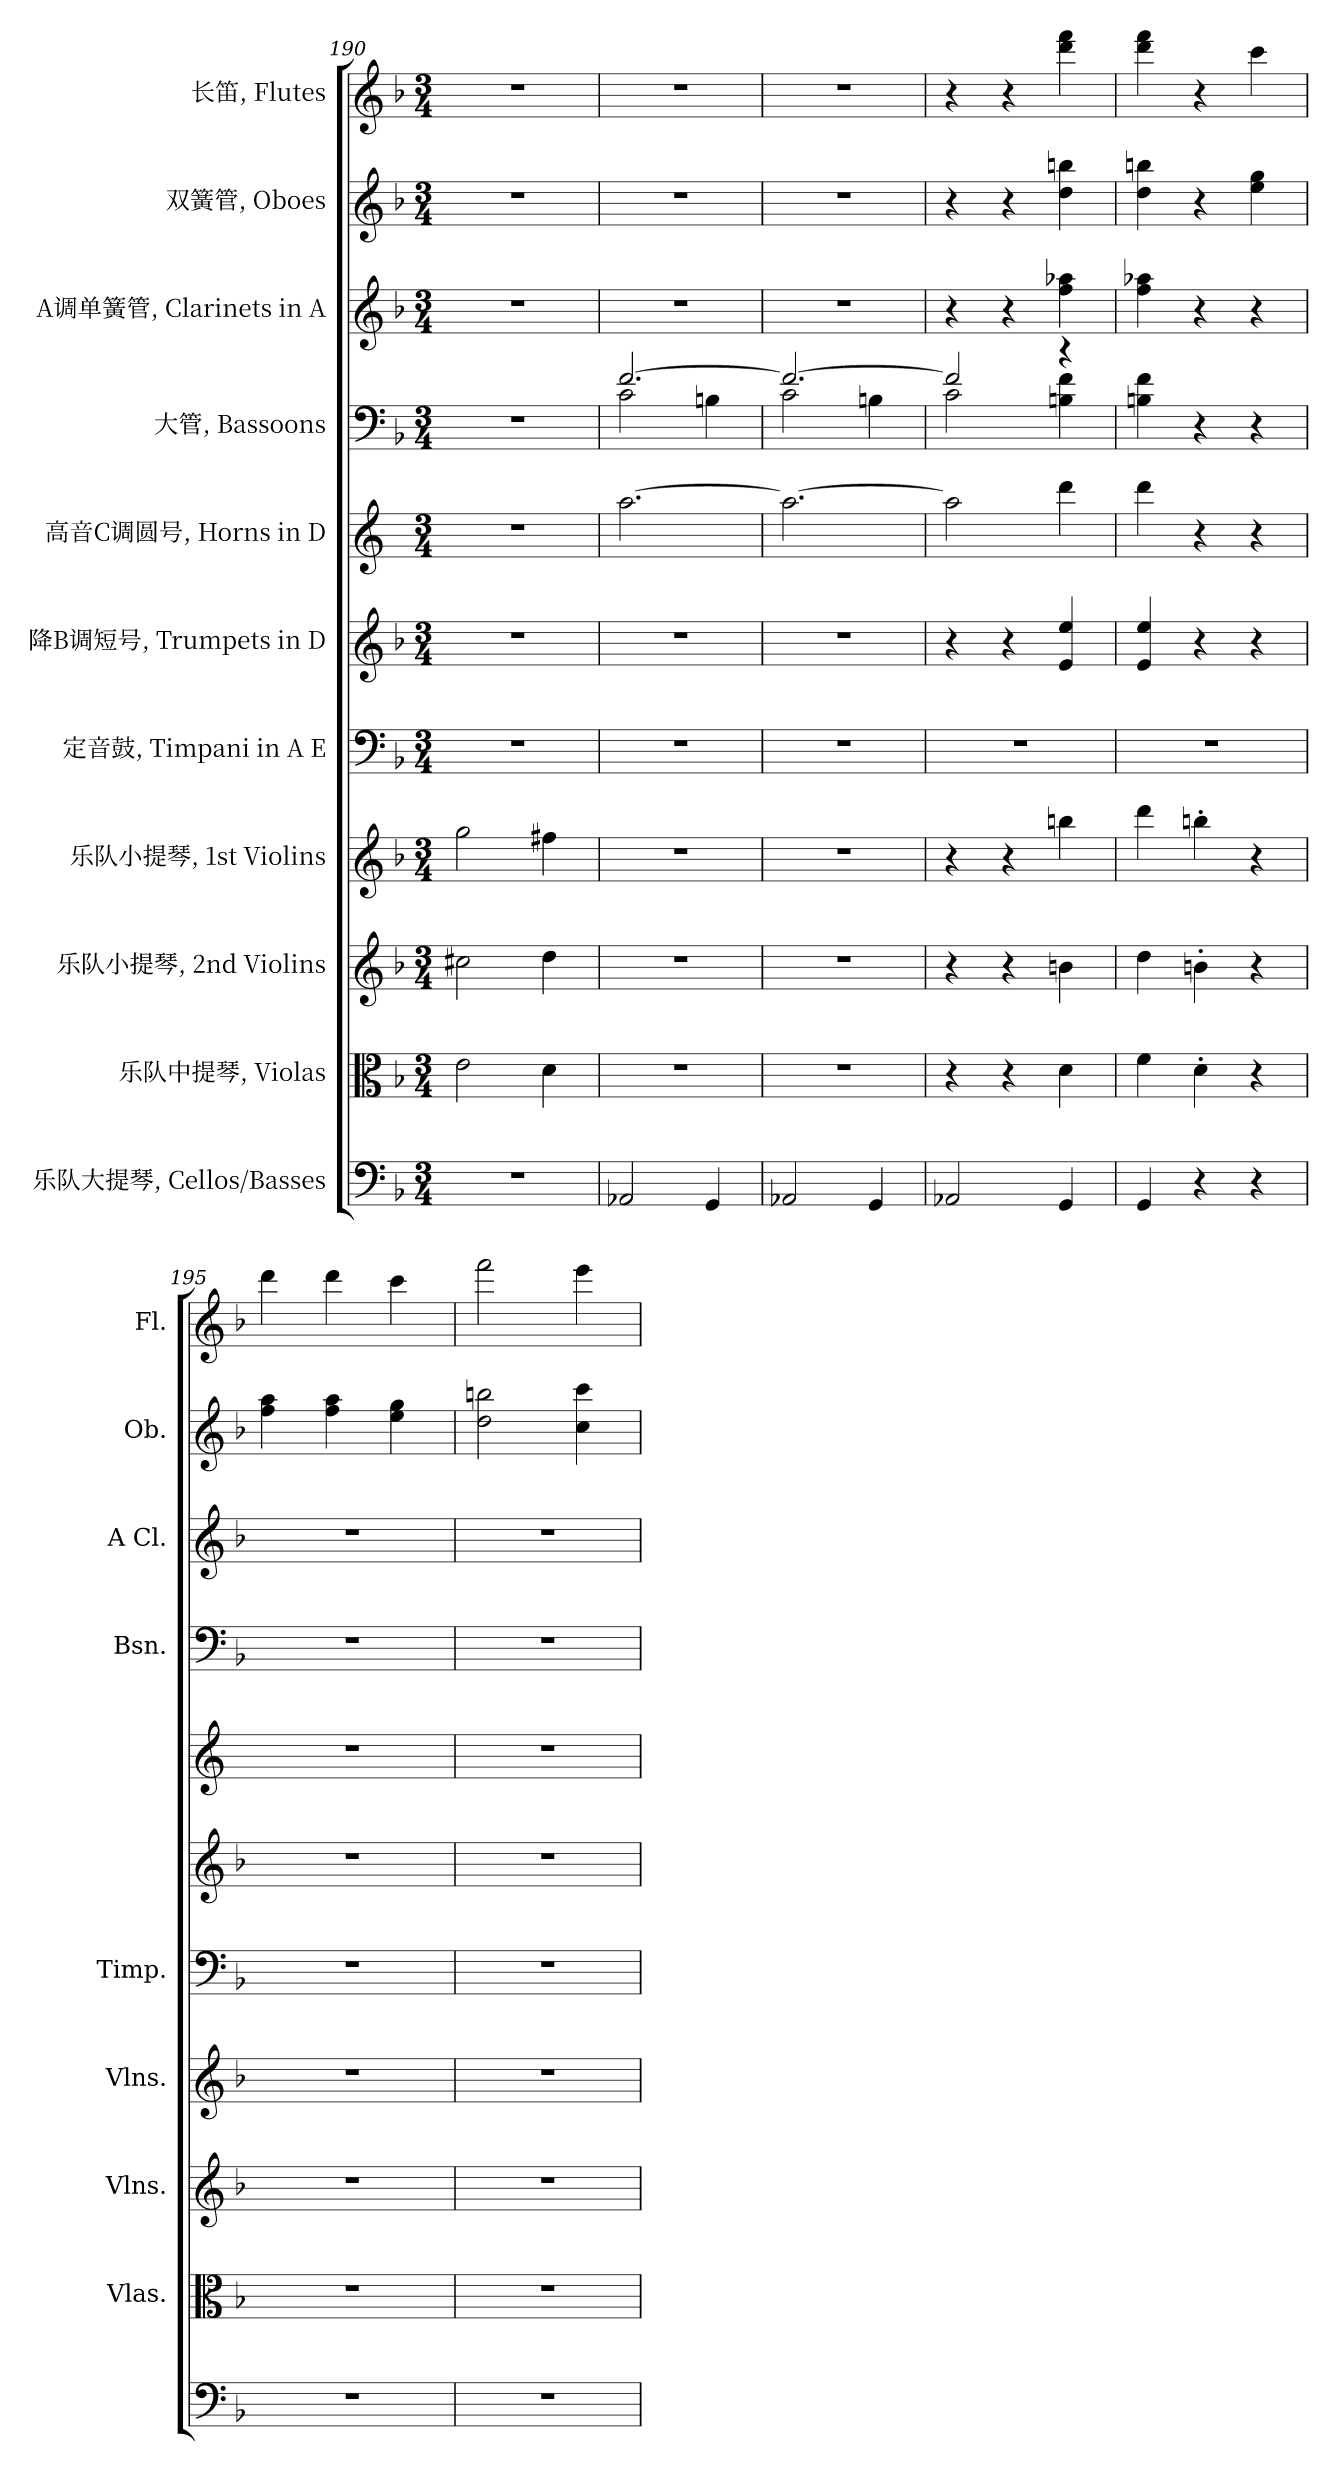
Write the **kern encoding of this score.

**kern	**kern	**kern	**kern	**kern	**kern	**kern	**kern	**kern	**kern	**kern
*part11	*part10	*part9	*part8	*part7	*part6	*part5	*part4	*part3	*part2	*part1
*staff11	*staff10	*staff9	*staff8	*staff7	*staff6	*staff5	*staff4	*staff3	*staff2	*staff1
*I"乐队大提琴, Cellos/Basses	*I"乐队中提琴, Violas	*I"乐队小提琴, 2nd Violins	*I"乐队小提琴, 1st Violins	*I"定音鼓, Timpani in A E	*I"降B调短号, Trumpets in D	*I"高音C调圆号, Horns in D	*I"大管, Bassoons	*I"A调单簧管, Clarinets in A	*I"双簧管, Oboes	*I"长笛, Flutes
*	*I'Vlas.	*I'Vlns.	*I'Vlns.	*I'Timp.	*	*	*I'Bsn.	*I'A Cl.	*I'Ob.	*I'Fl.
*clefF4	*clefC3	*clefG2	*clefG2	*clefF4	*clefG2	*clefG2	*clefF4	*clefG2	*clefG2	*clefG2
*	*	*	*	*	*ITrd1c2	*ITrd4c7	*	*ITrd2c3	*	*
*k[b-]	*k[b-]	*k[b-]	*k[b-]	*k[b-]	*k[b-e-a-]	*k[b-]	*k[b-]	*k[f#c#]	*k[b-]	*k[b-]
*M3/4	*M3/4	*M3/4	*M3/4	*M3/4	*M3/4	*M3/4	*M3/4	*M3/4	*M3/4	*M3/4
=190	=190	=190	=190	=190	=190	=190	=190	=190	=190	=190
2.r	2e\	2cc#X\	2gg\	2.r	2.r	2.r	2.r	2.r	2.r	2.r
.	4d\	4dd\	4ff#X\	.	.	.	.	.	.	.
=191	=191	=191	=191	=191	=191	=191	=191	=191	=191	=191
*	*	*	*	*	*	*	*^	*	*	*
2AA-X/	2.r	2.r	2.r	2.r	2.r	[2.dd\	[2.f/	2c\	2.r	2.r	2.r
4GG/	.	.	.	.	.	.	.	4Bn\	.	.	.
=192	=192	=192	=192	=192	=192	=192	=192	=192	=192	=192	=192
2AA-X/	2.r	2.r	2.r	2.r	2.r	2.dd\_	2.f/_	2c\	2.r	2.r	2.r
4GG/	.	.	.	.	.	.	.	4Bn\	.	.	.
=193	=193	=193	=193	=193	=193	=193	=193	=193	=193	=193	=193
2AA-X/	4r	4r	4r	2.r	4r	2dd\]	2f/]	2c\	4r	4r	4r
.	4r	4r	4r	.	4r	.	.	.	4r	4r	4r
4GG/	4d\	4bn\	4bbn\	.	4d/ 4dd/	4gg\	4r	4Bn\ 4f\	4dd\ 4ffn\	4dd\ 4bbn\	4ddd\ 4fff\
*	*	*	*	*	*	*	*v	*v	*	*	*
!!LO:PB:g=z
=194	=194	=194	=194	=194	=194	=194	=194	=194	=194	=194
4GG/	4f\	4dd\	4ddd\	2.r	4d/ 4dd/	4gg\	4Bn\ 4f\	4dd\ 4ffn\	4dd\ 4bbn\	4ddd\ 4fff\
4r	4d'\	4bn'\	4bbn'\	.	4r	4r	4r	4r	4r	4r
4r	4r	4r	4r	.	4r	4r	4r	4r	4ee\ 4gg\	4ccc\
=195	=195	=195	=195	=195	=195	=195	=195	=195	=195	=195
2.r	2.r	2.r	2.r	2.r	2.r	2.r	2.r	2.r	4ff\ 4aa\	4ddd\
.	.	.	.	.	.	.	.	.	4ff\ 4aa\	4ddd\
.	.	.	.	.	.	.	.	.	4ee\ 4gg\	4ccc\
=196	=196	=196	=196	=196	=196	=196	=196	=196	=196	=196
2.r	2.r	2.r	2.r	2.r	2.r	2.r	2.r	2.r	2dd\ 2bbn\	2fff\
.	.	.	.	.	.	.	.	.	4cc\ 4ccc\	4eee\
=	=	=	=	=	=	=	=	=	=	=
*-	*-	*-	*-	*-	*-	*-	*-	*-	*-	*-
